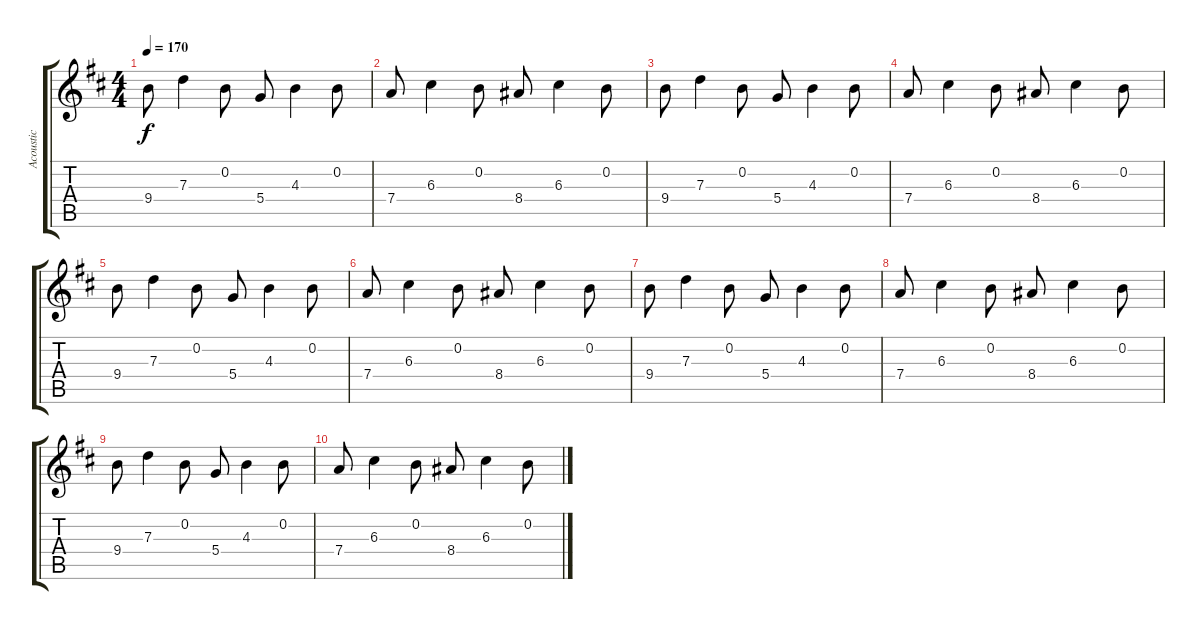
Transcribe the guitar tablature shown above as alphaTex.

\track ("Acoustic" "Acoustic") {instrument electricguitarjazz}
\staff {score tabs}
\tuning (E4 B3 G3 D3 A2 E2) {hide}
\ts (4 4)
\tempo 170
\clef g2
\ks d
9.4.8{dy f instrument electricguitarjazz} 7.3.4 0.2.8 5.4.8 4.3.4 0.2.8 |
7.4.8 6.3.4 0.2.8 8.4.8 6.3.4 0.2.8 |
9.4.8 7.3.4 0.2.8 5.4.8 4.3.4 0.2.8 |
7.4.8 6.3.4 0.2.8 8.4.8 6.3.4 0.2.8 |
9.4.8 7.3.4 0.2.8 5.4.8 4.3.4 0.2.8 |
7.4.8 6.3.4 0.2.8 8.4.8 6.3.4 0.2.8 |
9.4.8 7.3.4 0.2.8 5.4.8 4.3.4 0.2.8 |
7.4.8 6.3.4 0.2.8 8.4.8 6.3.4 0.2.8 |
9.4.8 7.3.4 0.2.8 5.4.8 4.3.4 0.2.8 |
7.4.8 6.3.4 0.2.8 8.4.8 6.3.4 0.2.8
